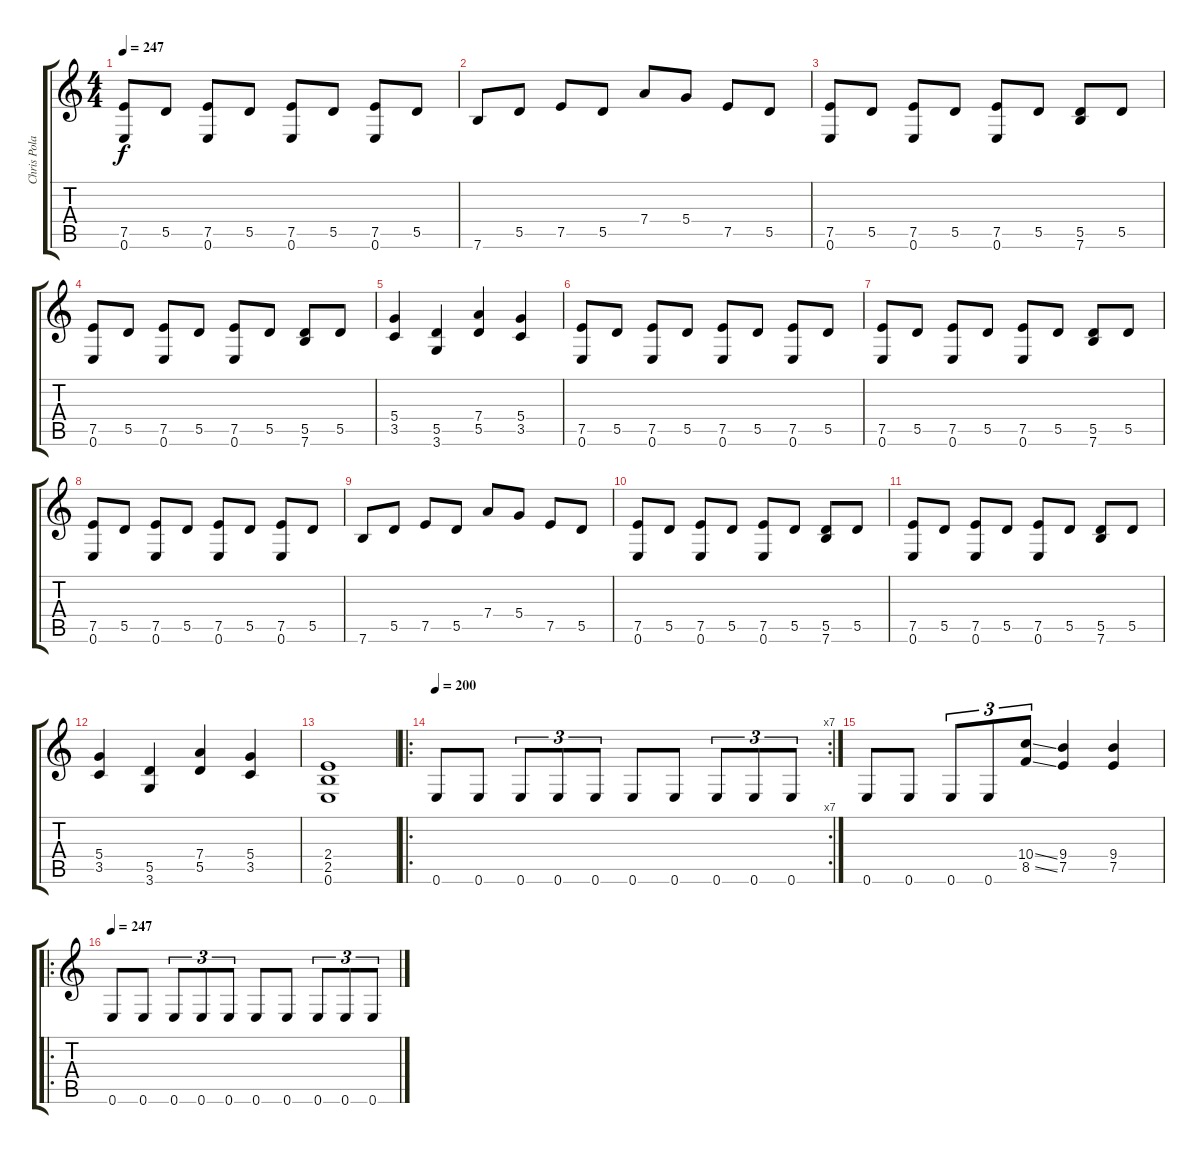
\track ("Chris Poland (Lead Guitar)" "Chris Pola") {instrument distortionguitar}
\staff {score tabs}
\tuning (E4 B3 G3 D3 A2 E2) {hide}
\ts (4 4)
\tempo 247
\clef g2
\ks c
(7.5 0.6).8{dy f} 5.5.8 (7.5 0.6).8 5.5.8 (7.5 0.6).8 5.5.8 (7.5 0.6).8 5.5.8 |
7.6.8 5.5.8 7.5.8 5.5.8 7.4.8 5.4.8 7.5.8 5.5.8 |
(7.5 0.6).8 5.5.8 (7.5 0.6).8 5.5.8 (7.5 0.6).8 5.5.8 (5.5 7.6).8 5.5.8 |
(7.5 0.6).8 5.5.8 (7.5 0.6).8 5.5.8 (7.5 0.6).8 5.5.8 (5.5 7.6).8 5.5.8 |
(5.4 3.5).4 (5.5 3.6).4 (7.4 5.5).4 (5.4 3.5).4 |
(7.5 0.6).8 5.5.8 (7.5 0.6).8 5.5.8 (7.5 0.6).8 5.5.8 (7.5 0.6).8 5.5.8 |
(7.5 0.6).8 5.5.8 (7.5 0.6).8 5.5.8 (7.5 0.6).8 5.5.8 (5.5 7.6).8 5.5.8 |
(7.5 0.6).8 5.5.8 (7.5 0.6).8 5.5.8 (7.5 0.6).8 5.5.8 (7.5 0.6).8 5.5.8 |
7.6.8 5.5.8 7.5.8 5.5.8 7.4.8 5.4.8 7.5.8 5.5.8 |
(7.5 0.6).8 5.5.8 (7.5 0.6).8 5.5.8 (7.5 0.6).8 5.5.8 (5.5 7.6).8 5.5.8 |
(7.5 0.6).8 5.5.8 (7.5 0.6).8 5.5.8 (7.5 0.6).8 5.5.8 (5.5 7.6).8 5.5.8 |
(5.4 3.5).4 (5.5 3.6).4 (7.4 5.5).4 (5.4 3.5).4 |
(2.4 2.5 0.6).1 |
\ro
\rc 7
\tempo 200
0.6.8 0.6.8 0.6.8{tu (3 2)} 0.6.8{tu (3 2)} 0.6.8{tu (3 2)} 0.6.8 0.6.8 0.6.8{tu (3 2)} 0.6.8{tu (3 2)} 0.6.8{tu (3 2)} |
0.6.8 0.6.8 0.6.8{tu (3 2)} 0.6.8{tu (3 2)} (10.4{ss} 8.5{ss}).8{tu (3 2)} (9.4 7.5).4 (9.4 7.5).4 |
\ro
\tempo 247
0.6.8 0.6.8 0.6.8{tu (3 2)} 0.6.8{tu (3 2)} 0.6.8{tu (3 2)} 0.6.8 0.6.8 0.6.8{tu (3 2)} 0.6.8{tu (3 2)} 0.6.8{tu (3 2)}
